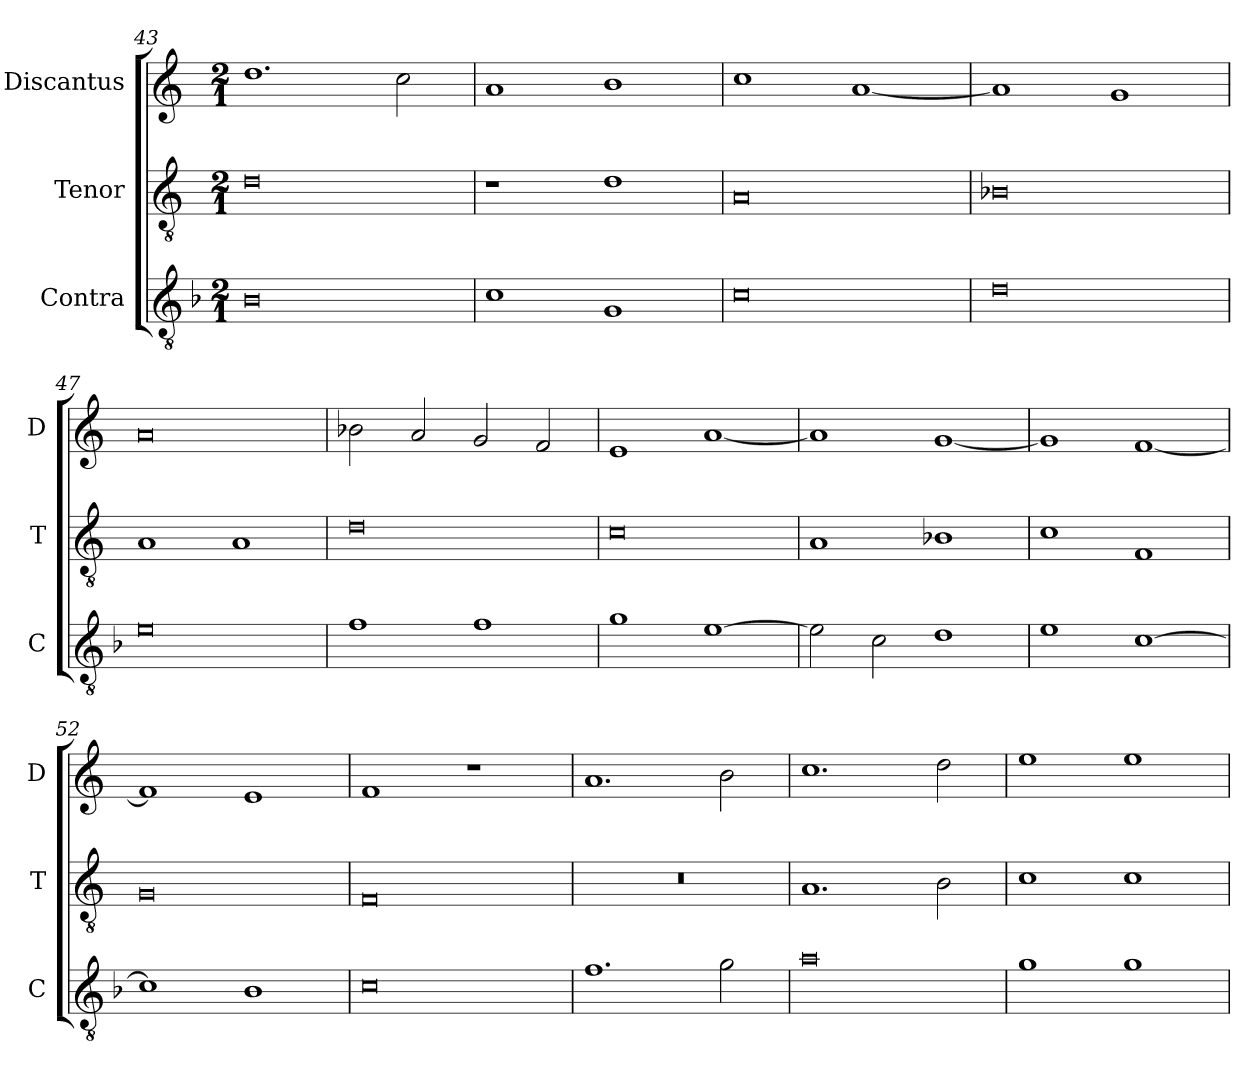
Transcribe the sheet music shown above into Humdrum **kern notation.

**kern	**kern	**kern
*part3	*part2	*part1
*staff3	*staff2	*staff1
*I"Contra	*I"Tenor	*I"Discantus
*I'C	*I'T	*I'D
*clefGv2	*clefGv2	*clefG2
*k[b-]	*k[]	*k[]
*M2/1	*M2/1	*M2/1
=43	=43	=43
0B-	0d	1.dd
.	.	2cc\
=44	=44	=44
1c	1r	1a
1G	1d	1b
=45	=45	=45
0c	0A	1cc
.	.	[1a
=46	=46	=46
0d	0B-X	1a]
.	.	1g
=47	=47	=47
0e	1A	0a
.	1A	.
=48	=48	=48
1f	0d	2b-X\
.	.	2a/
1f	.	2g/
.	.	2f/
=49	=49	=49
1g	0c	1e
[1e	.	[1a
=50	=50	=50
2e\]	1A	1a]
2c\	.	.
1d	1B-X	[1g
=51	=51	=51
1e	1c	1g]
[1c	1F	[1f
=52	=52	=52
1c]	0G	1f]
1B-	.	1e
=53	=53	=53
0c	0F	1f
.	.	1r
=54	=54	=54
1.f	0r	1.a
2g\	.	2b\
=55	=55	=55
0a	1.A	1.cc
.	2B\	2dd\
=56	=56	=56
1g	1c	1ee
1g	1c	1ee
=	=	=
*-	*-	*-
